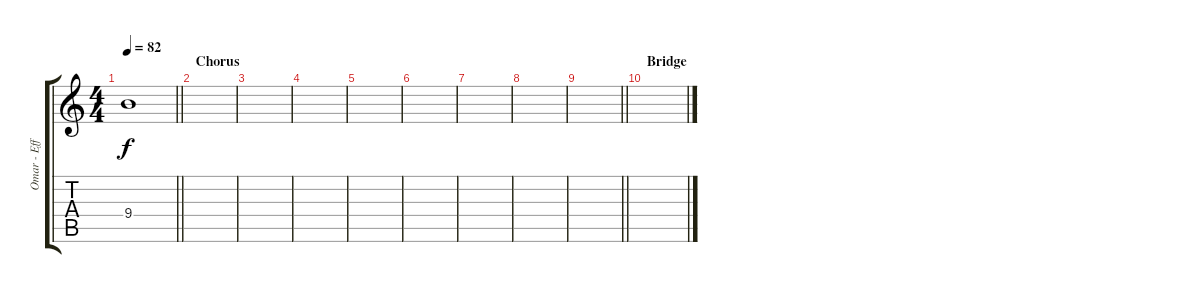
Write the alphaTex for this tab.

\track ("Omar - Effects" "Omar - Eff") {instrument distortionguitar}
\staff {score tabs}
\tuning (E4 B3 G3 D3 A2 E2) {hide}
\ts (4 4)
\tempo 82
\clef g2
\barLineRight lightlight
\ks c
9.4{t}.1{dy f} |
\section ("" "Chorus")
|
|
|
|
|
|
|
\barLineRight lightlight
|
\section ("" "Bridge")
